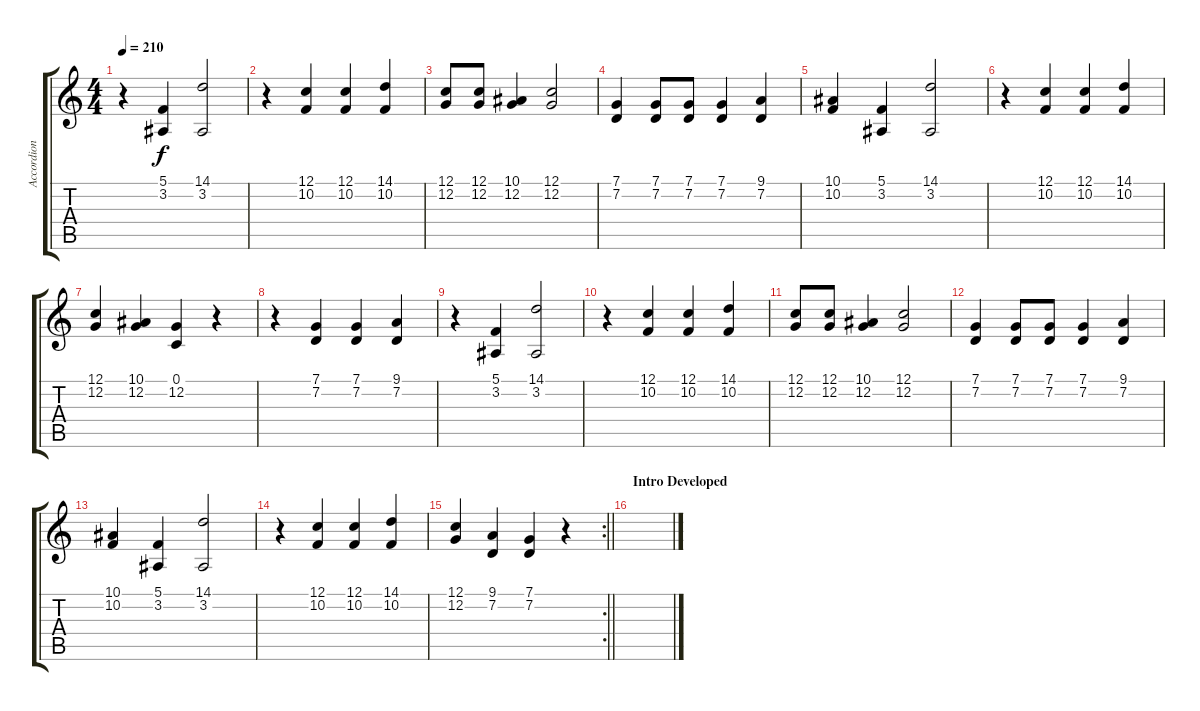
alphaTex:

\track ("Accordion" "Accordion") {instrument accordion}
\staff {score tabs}
\tuning (C4 G3 Eb3 Bb2 F2 C2) {hide}
\ts (4 4)
\tempo 210
\clef g2
\ks c
r.4{dy f} (5.1 3.2).4 (14.1 3.2).2 |
r.4 (12.1 10.2).4 (12.1 10.2).4 (14.1 10.2).4 |
(12.1 12.2).8 (12.1 12.2).8 (10.1 12.2).4 (12.1 12.2).2 |
(7.1 7.2).4 (7.1 7.2).8 (7.1 7.2).8 (7.1 7.2).4 (9.1 7.2).4 |
(10.1 10.2).4 (5.1 3.2).4 (14.1 3.2).2 |
r.4 (12.1 10.2).4 (12.1 10.2).4 (14.1 10.2).4 |
(12.1 12.2).4 (10.1 12.2).4 (0.1 12.2).4 r.4 |
r.4 (7.1 7.2).4 (7.1 7.2).4 (9.1 7.2).4 |
r.4 (5.1 3.2).4 (14.1 3.2).2 |
r.4 (12.1 10.2).4 (12.1 10.2).4 (14.1 10.2).4 |
(12.1 12.2).8 (12.1 12.2).8 (10.1 12.2).4 (12.1 12.2).2 |
(7.1 7.2).4 (7.1 7.2).8 (7.1 7.2).8 (7.1 7.2).4 (9.1 7.2).4 |
(10.1 10.2).4 (5.1 3.2).4 (14.1 3.2).2 |
r.4 (12.1 10.2).4 (12.1 10.2).4 (14.1 10.2).4 |
\rc 2
\barLineRight lightlight
(12.1 12.2).4 (9.1 7.2).4 (7.1 7.2).4 r.4 |
\section ("" "Intro Developed")
